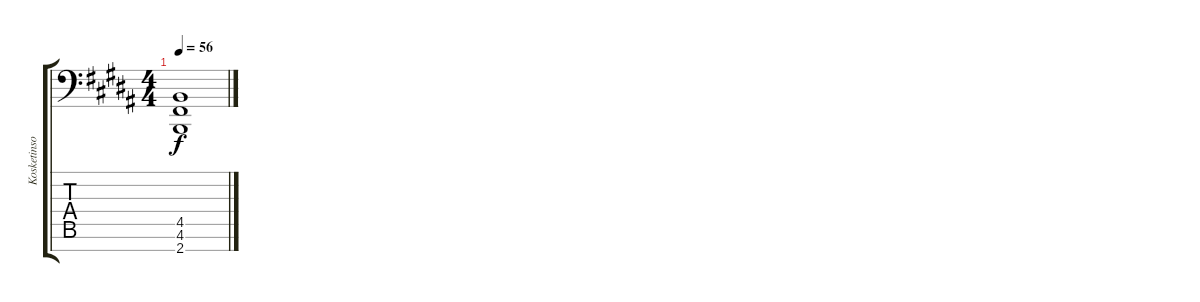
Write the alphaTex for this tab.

\track ("Kosketinsoitin" "Kosketinso") {instrument stringensemble1}
\staff {score tabs}
\tuning (D4 A3 F3 C3 G2 D2 A1) {hide}
\ts (4 4)
\tempo 56
\clef f4
\ks b
(4.5{t} 4.6{t} 2.7{t}).1{dy f}
